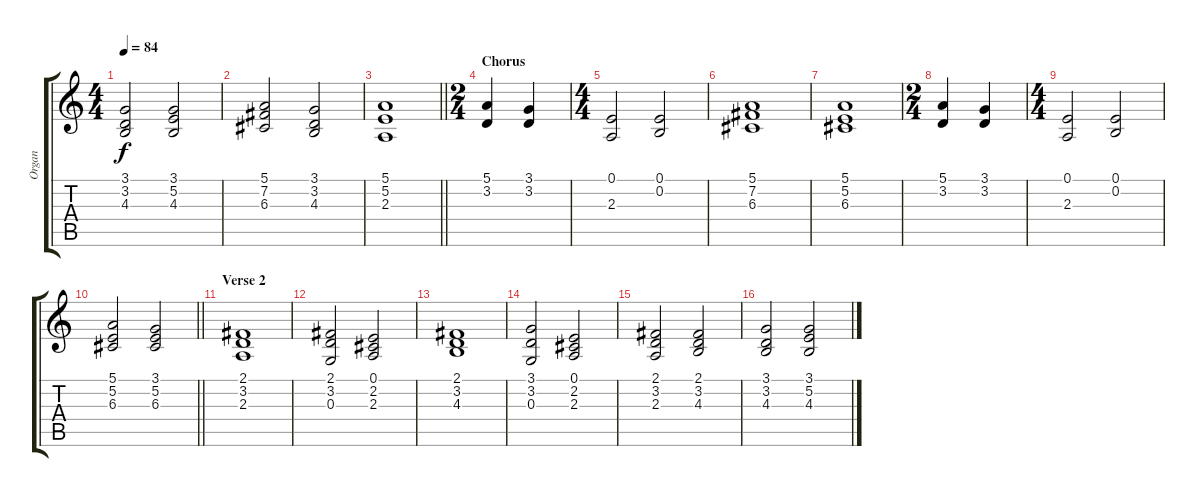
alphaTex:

\track ("Organ" "Organ") {instrument drawbarorgan}
\staff {score tabs}
\tuning (E4 B3 G3 D3 A2 E2) {hide}
\ts (4 4)
\tempo 84
\clef g2
\ks c
(3.1 3.2 4.3).2{dy f} (3.1 5.2 4.3).2 |
(5.1 7.2 6.3).2 (3.1 3.2 4.3).2 |
\barLineRight lightlight
(5.1 5.2 2.3).1 |
\ts (2 4)
\section ("" "Chorus")
(5.1 3.2).4 (3.1 3.2).4 |
\ts (4 4)
(0.1 2.3).2 (0.1 0.2).2 |
(5.1 7.2 6.3).1 |
(5.1 5.2 6.3).1 |
\ts (2 4)
(5.1 3.2).4 (3.1 3.2).4 |
\ts (4 4)
(0.1 2.3).2 (0.1 0.2).2 |
\barLineRight lightlight
(5.1 5.2 6.3).2 (3.1 5.2 6.3).2 |
\section ("" "Verse 2")
(2.1 3.2 2.3).1 |
(2.1 3.2 0.3).2 (0.1 2.2 2.3).2 |
(2.1 3.2 4.3).1 |
(3.1 3.2 0.3).2 (0.1 2.2 2.3).2 |
(2.1 3.2 2.3).2 (2.1 3.2 4.3).2 |
(3.1 3.2 4.3).2 (3.1 5.2 4.3).2
